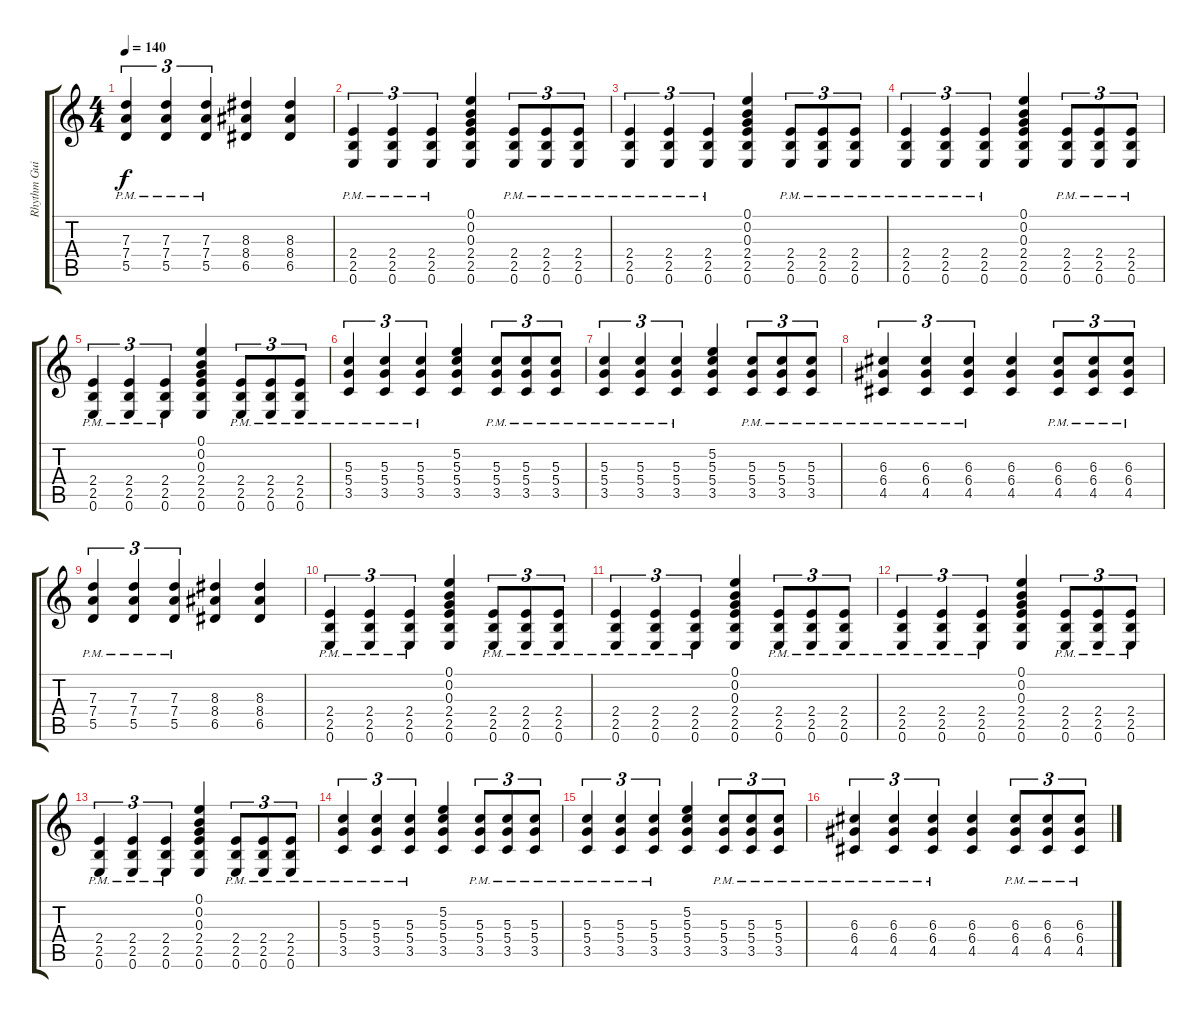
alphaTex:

\track ("Rhythm Guitar" "Rhythm Gui") {instrument overdrivenguitar}
\staff {score tabs}
\tuning (E4 B3 G3 D3 A2 E2) {hide}
\ts (4 4)
\tempo 140
\clef g2
\ks c
(7.3{pm} 7.4{pm} 5.5{pm}).4{tu (3 2) dy f volume 11} (7.3{pm} 7.4{pm} 5.5{pm}).4{tu (3 2)} (7.3{pm} 7.4{pm} 5.5{pm}).4{tu (3 2)} (8.3 8.4 6.5).4 (8.3 8.4 6.5).4 |
(2.4{pm} 2.5{pm} 0.6{pm}).4{tu (3 2) volume 11} (2.4{pm} 2.5{pm} 0.6{pm}).4{tu (3 2)} (2.4{pm} 2.5{pm} 0.6{pm}).4{tu (3 2)} (0.1 0.2 0.3 2.4 2.5 0.6).4 (2.4{pm} 2.5{pm} 0.6{pm}).8{tu (3 2)} (2.4{pm} 2.5{pm} 0.6{pm}).8{tu (3 2)} (2.4{pm} 2.5{pm} 0.6{pm}).8{tu (3 2)} |
(2.4{pm} 2.5{pm} 0.6{pm}).4{tu (3 2) volume 11} (2.4{pm} 2.5{pm} 0.6{pm}).4{tu (3 2)} (2.4{pm} 2.5{pm} 0.6{pm}).4{tu (3 2)} (0.1 0.2 0.3 2.4 2.5 0.6).4 (2.4{pm} 2.5{pm} 0.6{pm}).8{tu (3 2)} (2.4{pm} 2.5{pm} 0.6{pm}).8{tu (3 2)} (2.4{pm} 2.5{pm} 0.6{pm}).8{tu (3 2)} |
(2.4{pm} 2.5{pm} 0.6{pm}).4{tu (3 2) volume 11} (2.4{pm} 2.5{pm} 0.6{pm}).4{tu (3 2)} (2.4{pm} 2.5{pm} 0.6{pm}).4{tu (3 2)} (0.1 0.2 0.3 2.4 2.5 0.6).4 (2.4{pm} 2.5{pm} 0.6{pm}).8{tu (3 2)} (2.4{pm} 2.5{pm} 0.6{pm}).8{tu (3 2)} (2.4{pm} 2.5{pm} 0.6{pm}).8{tu (3 2)} |
(2.4{pm} 2.5{pm} 0.6{pm}).4{tu (3 2) volume 11} (2.4{pm} 2.5{pm} 0.6{pm}).4{tu (3 2)} (2.4{pm} 2.5{pm} 0.6{pm}).4{tu (3 2)} (0.1 0.2 0.3 2.4 2.5 0.6).4 (2.4{pm} 2.5{pm} 0.6{pm}).8{tu (3 2)} (2.4{pm} 2.5{pm} 0.6{pm}).8{tu (3 2)} (2.4{pm} 2.5{pm} 0.6{pm}).8{tu (3 2)} |
(5.3{pm} 5.4{pm} 3.5{pm}).4{tu (3 2) volume 11} (5.3{pm} 5.4{pm} 3.5{pm}).4{tu (3 2)} (5.3{pm} 5.4{pm} 3.5{pm}).4{tu (3 2)} (5.2 5.3 5.4 3.5).4 (5.3{pm} 5.4{pm} 3.5{pm}).8{tu (3 2)} (5.3{pm} 5.4{pm} 3.5{pm}).8{tu (3 2)} (5.3{pm} 5.4{pm} 3.5{pm}).8{tu (3 2)} |
(5.3{pm} 5.4{pm} 3.5{pm}).4{tu (3 2) volume 11} (5.3{pm} 5.4{pm} 3.5{pm}).4{tu (3 2)} (5.3{pm} 5.4{pm} 3.5{pm}).4{tu (3 2)} (5.2 5.3 5.4 3.5).4 (5.3{pm} 5.4{pm} 3.5{pm}).8{tu (3 2)} (5.3{pm} 5.4{pm} 3.5{pm}).8{tu (3 2)} (5.3{pm} 5.4{pm} 3.5{pm}).8{tu (3 2)} |
(6.3{pm} 6.4{pm} 4.5{pm}).4{tu (3 2) volume 11} (6.3{pm} 6.4{pm} 4.5{pm}).4{tu (3 2)} (6.3{pm} 6.4{pm} 4.5{pm}).4{tu (3 2)} (6.3 6.4 4.5).4 (6.3{pm} 6.4{pm} 4.5{pm}).8{tu (3 2)} (6.3{pm} 6.4{pm} 4.5{pm}).8{tu (3 2)} (6.3{pm} 6.4{pm} 4.5{pm}).8{tu (3 2)} |
(7.3{pm} 7.4{pm} 5.5{pm}).4{tu (3 2) volume 11} (7.3{pm} 7.4{pm} 5.5{pm}).4{tu (3 2)} (7.3{pm} 7.4{pm} 5.5{pm}).4{tu (3 2)} (8.3 8.4 6.5).4 (8.3 8.4 6.5).4 |
(2.4{pm} 2.5{pm} 0.6{pm}).4{tu (3 2) volume 11} (2.4{pm} 2.5{pm} 0.6{pm}).4{tu (3 2)} (2.4{pm} 2.5{pm} 0.6{pm}).4{tu (3 2)} (0.1 0.2 0.3 2.4 2.5 0.6).4 (2.4{pm} 2.5{pm} 0.6{pm}).8{tu (3 2)} (2.4{pm} 2.5{pm} 0.6{pm}).8{tu (3 2)} (2.4{pm} 2.5{pm} 0.6{pm}).8{tu (3 2)} |
(2.4{pm} 2.5{pm} 0.6{pm}).4{tu (3 2) volume 11} (2.4{pm} 2.5{pm} 0.6{pm}).4{tu (3 2)} (2.4{pm} 2.5{pm} 0.6{pm}).4{tu (3 2)} (0.1 0.2 0.3 2.4 2.5 0.6).4 (2.4{pm} 2.5{pm} 0.6{pm}).8{tu (3 2)} (2.4{pm} 2.5{pm} 0.6{pm}).8{tu (3 2)} (2.4{pm} 2.5{pm} 0.6{pm}).8{tu (3 2)} |
(2.4{pm} 2.5{pm} 0.6{pm}).4{tu (3 2) volume 11} (2.4{pm} 2.5{pm} 0.6{pm}).4{tu (3 2)} (2.4{pm} 2.5{pm} 0.6{pm}).4{tu (3 2)} (0.1 0.2 0.3 2.4 2.5 0.6).4 (2.4{pm} 2.5{pm} 0.6{pm}).8{tu (3 2)} (2.4{pm} 2.5{pm} 0.6{pm}).8{tu (3 2)} (2.4{pm} 2.5{pm} 0.6{pm}).8{tu (3 2)} |
(2.4{pm} 2.5{pm} 0.6{pm}).4{tu (3 2) volume 11} (2.4{pm} 2.5{pm} 0.6{pm}).4{tu (3 2)} (2.4{pm} 2.5{pm} 0.6{pm}).4{tu (3 2)} (0.1 0.2 0.3 2.4 2.5 0.6).4 (2.4{pm} 2.5{pm} 0.6{pm}).8{tu (3 2)} (2.4{pm} 2.5{pm} 0.6{pm}).8{tu (3 2)} (2.4{pm} 2.5{pm} 0.6{pm}).8{tu (3 2)} |
(5.3{pm} 5.4{pm} 3.5{pm}).4{tu (3 2) volume 11} (5.3{pm} 5.4{pm} 3.5{pm}).4{tu (3 2)} (5.3{pm} 5.4{pm} 3.5{pm}).4{tu (3 2)} (5.2 5.3 5.4 3.5).4 (5.3{pm} 5.4{pm} 3.5{pm}).8{tu (3 2)} (5.3{pm} 5.4{pm} 3.5{pm}).8{tu (3 2)} (5.3{pm} 5.4{pm} 3.5{pm}).8{tu (3 2)} |
(5.3{pm} 5.4{pm} 3.5{pm}).4{tu (3 2) volume 11} (5.3{pm} 5.4{pm} 3.5{pm}).4{tu (3 2)} (5.3{pm} 5.4{pm} 3.5{pm}).4{tu (3 2)} (5.2 5.3 5.4 3.5).4 (5.3{pm} 5.4{pm} 3.5{pm}).8{tu (3 2)} (5.3{pm} 5.4{pm} 3.5{pm}).8{tu (3 2)} (5.3{pm} 5.4{pm} 3.5{pm}).8{tu (3 2)} |
(6.3{pm} 6.4{pm} 4.5{pm}).4{tu (3 2) volume 11} (6.3{pm} 6.4{pm} 4.5{pm}).4{tu (3 2)} (6.3{pm} 6.4{pm} 4.5{pm}).4{tu (3 2)} (6.3 6.4 4.5).4 (6.3{pm} 6.4{pm} 4.5{pm}).8{tu (3 2)} (6.3{pm} 6.4{pm} 4.5{pm}).8{tu (3 2)} (6.3{pm} 6.4{pm} 4.5{pm}).8{tu (3 2)}
